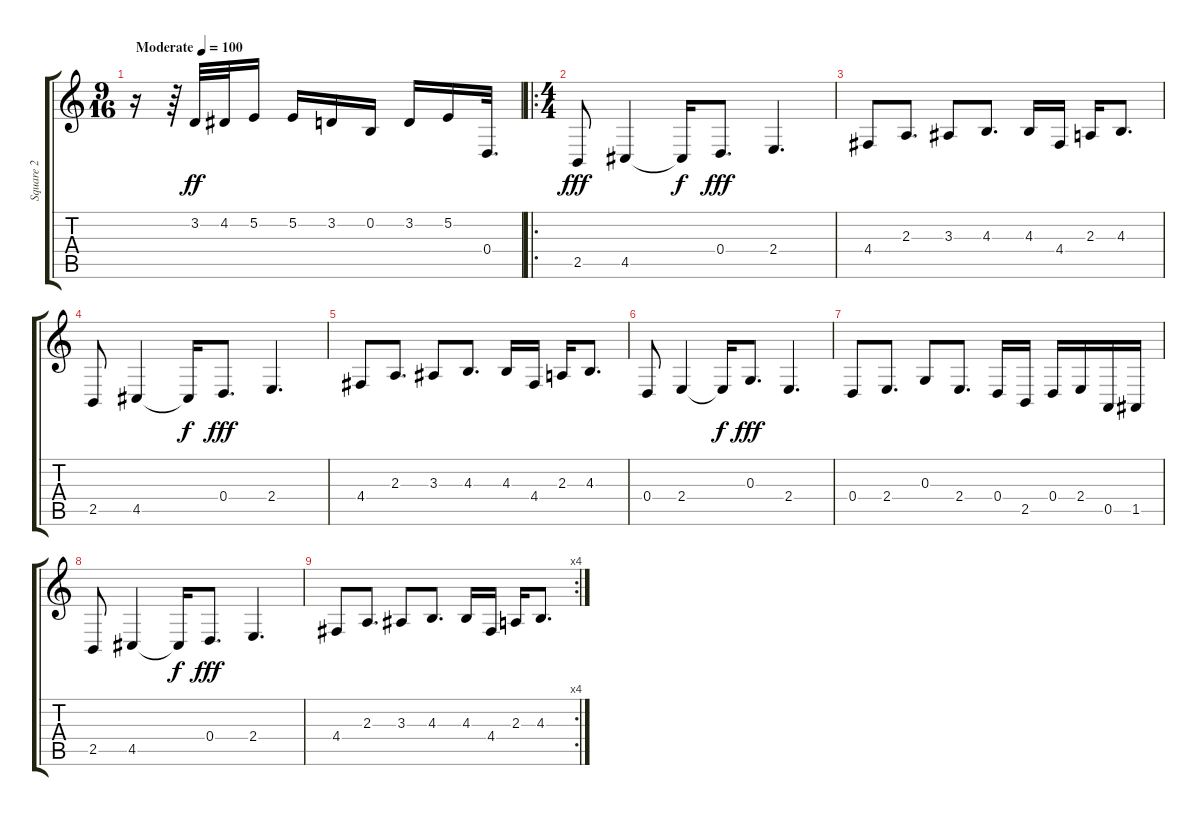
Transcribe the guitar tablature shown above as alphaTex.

\track ("Square 2" "Square 2") {instrument lead1square}
\staff {score tabs}
\tuning (E4 B3 G3 D3 A2 E2) {hide}
\ts (9 16)
\tempo (100 "Moderate")
\clef g2
\ks c
r.16{dy ff instrument lead1square} r.64 3.2.32 4.2.32 5.2.16 5.2.16 3.2.16 0.2.16 3.2.16 5.2.16 0.4.32{d} |
\ro
\ts (4 4)
2.5.8{dy fff} 4.5.4 4.5{t}.16{dy f} 0.4.8{d dy fff} 2.4.4{d} |
4.4.8 2.3.8{d} 3.3.8 4.3.8{d} 4.3.16 4.4.16 2.3.16 4.3.8{d} |
2.5.8 4.5.4 4.5{t}.16{dy f} 0.4.8{d dy fff} 2.4.4{d} |
4.4.8 2.3.8{d} 3.3.8 4.3.8{d} 4.3.16 4.4.16 2.3.16 4.3.8{d} |
0.4.8 2.4.4 2.4{t}.16{dy f} 0.3.8{d dy fff} 2.4.4{d} |
0.4.8 2.4.8{d} 0.3.8 2.4.8{d} 0.4.16 2.5.16 0.4.16 2.4.16 0.5.16 1.5.16 |
2.5.8 4.5.4 4.5{t}.16{dy f} 0.4.8{d dy fff} 2.4.4{d} |
\rc 4
4.4.8 2.3.8{d} 3.3.8 4.3.8{d} 4.3.16 4.4.16 2.3.16 4.3.8{d}
